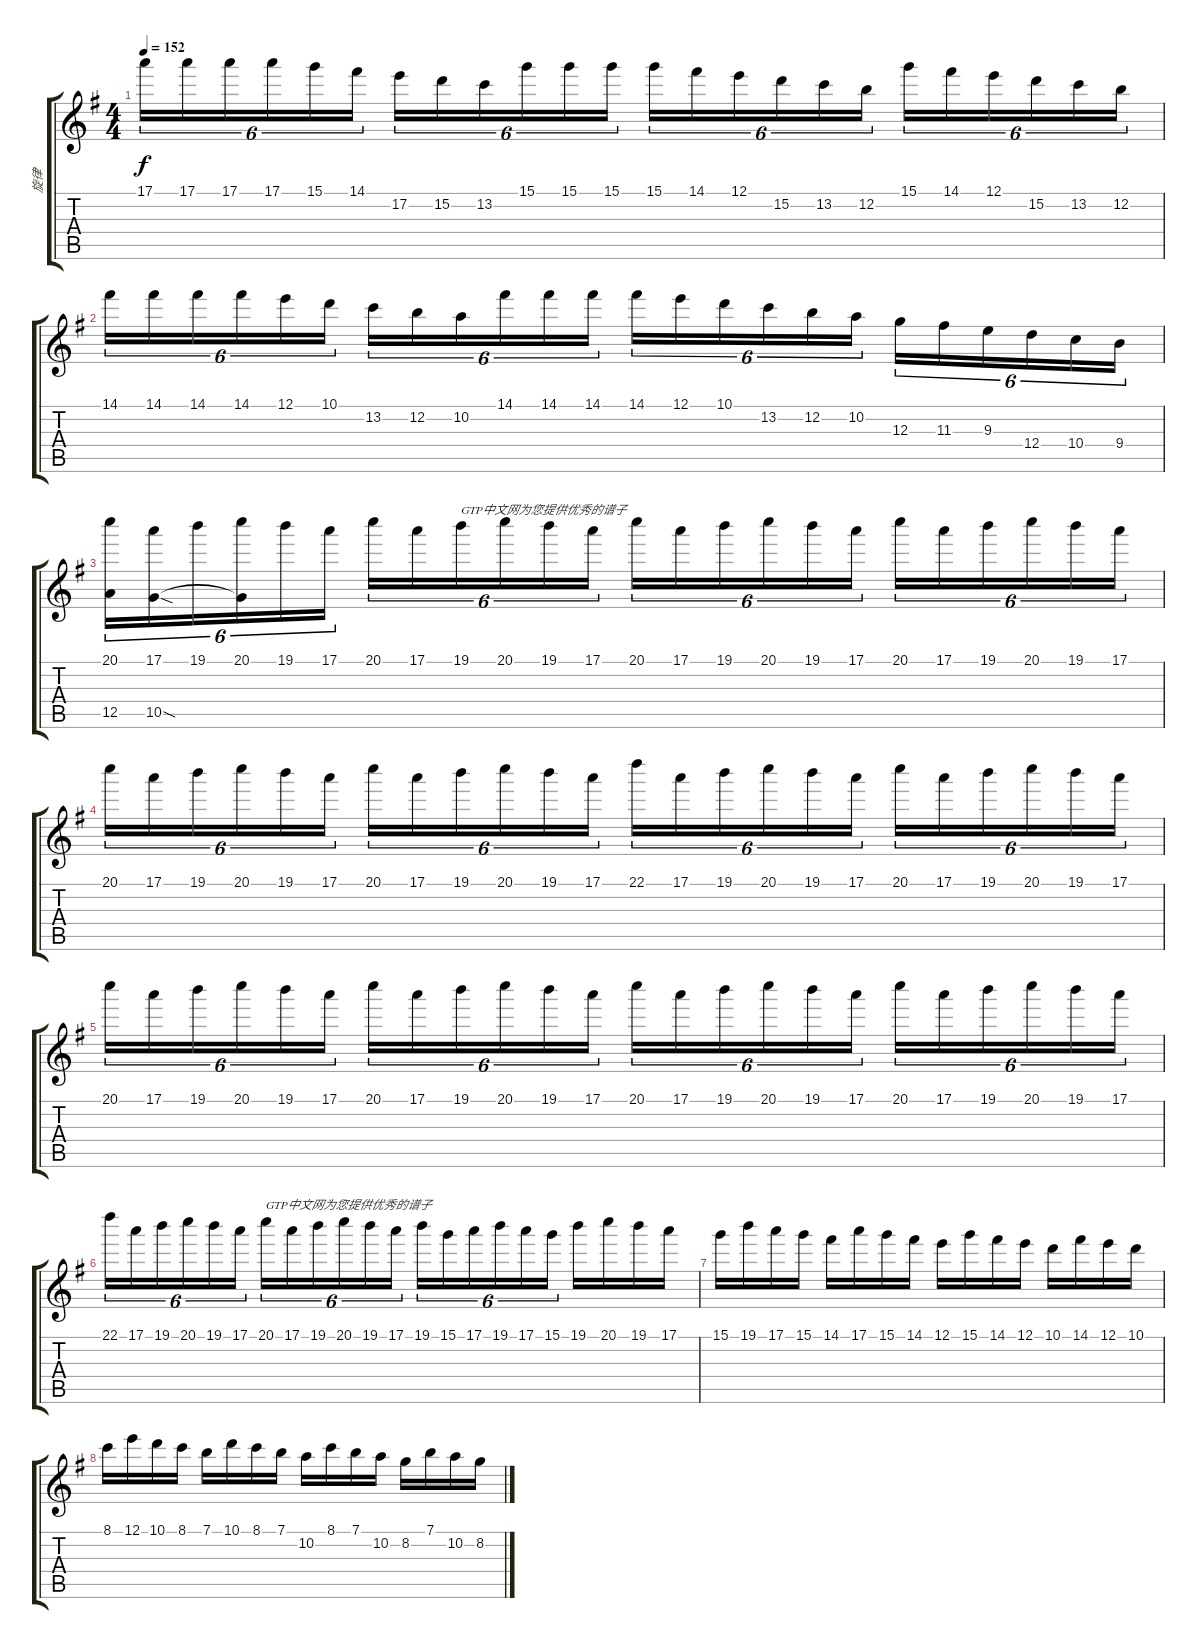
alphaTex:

\track ("旋律" "旋律") {instrument overdrivenguitar}
\staff {score tabs}
\tuning (E4 B3 G3 D3 A2 E2) {hide}
\ts (4 4)
\tempo 152
\clef g2
\ks g
17.1.16{tu (6 4) dy f} 17.1.16{tu (6 4)} 17.1.16{tu (6 4)} 17.1.16{tu (6 4)} 15.1.16{tu (6 4)} 14.1.16{tu (6 4)} 17.2.16{tu (6 4)} 15.2.16{tu (6 4)} 13.2.16{tu (6 4)} 15.1.16{tu (6 4)} 15.1.16{tu (6 4)} 15.1.16{tu (6 4)} 15.1.16{tu (6 4)} 14.1.16{tu (6 4)} 12.1.16{tu (6 4)} 15.2.16{tu (6 4)} 13.2.16{tu (6 4)} 12.2.16{tu (6 4)} 15.1.16{tu (6 4)} 14.1.16{tu (6 4)} 12.1.16{tu (6 4)} 15.2.16{tu (6 4)} 13.2.16{tu (6 4)} 12.2.16{tu (6 4)} |
14.1.16{tu (6 4)} 14.1.16{tu (6 4)} 14.1.16{tu (6 4)} 14.1.16{tu (6 4)} 12.1.16{tu (6 4)} 10.1.16{tu (6 4)} 13.2.16{tu (6 4)} 12.2.16{tu (6 4)} 10.2.16{tu (6 4)} 14.1.16{tu (6 4)} 14.1.16{tu (6 4)} 14.1.16{tu (6 4)} 14.1.16{tu (6 4)} 12.1.16{tu (6 4)} 10.1.16{tu (6 4)} 13.2.16{tu (6 4)} 12.2.16{tu (6 4)} 10.2.16{tu (6 4)} 12.3.16{tu (6 4)} 11.3.16{tu (6 4)} 9.3.16{tu (6 4)} 12.4.16{tu (6 4)} 10.4.16{tu (6 4)} 9.4.16{tu (6 4)} |
(20.1 12.5).16{tu (6 4)} (17.1 10.5{sod}).16{tu (6 4)} 19.1.16{tu (6 4)} (20.1 10.5{t}).16{tu (6 4)} 19.1.16{tu (6 4)} 17.1.16{tu (6 4)} 20.1.16{tu (6 4)} 17.1.16{tu (6 4)} 19.1.16{tu (6 4) txt "GTP中文网为您提供优秀的谱子"} 20.1.16{tu (6 4)} 19.1.16{tu (6 4)} 17.1.16{tu (6 4)} 20.1.16{tu (6 4)} 17.1.16{tu (6 4)} 19.1.16{tu (6 4)} 20.1.16{tu (6 4)} 19.1.16{tu (6 4)} 17.1.16{tu (6 4)} 20.1.16{tu (6 4)} 17.1.16{tu (6 4)} 19.1.16{tu (6 4)} 20.1.16{tu (6 4)} 19.1.16{tu (6 4)} 17.1.16{tu (6 4)} |
20.1.16{tu (6 4)} 17.1.16{tu (6 4)} 19.1.16{tu (6 4)} 20.1.16{tu (6 4)} 19.1.16{tu (6 4)} 17.1.16{tu (6 4)} 20.1.16{tu (6 4)} 17.1.16{tu (6 4)} 19.1.16{tu (6 4)} 20.1.16{tu (6 4)} 19.1.16{tu (6 4)} 17.1.16{tu (6 4)} 22.1.16{tu (6 4)} 17.1.16{tu (6 4)} 19.1.16{tu (6 4)} 20.1.16{tu (6 4)} 19.1.16{tu (6 4)} 17.1.16{tu (6 4)} 20.1.16{tu (6 4)} 17.1.16{tu (6 4)} 19.1.16{tu (6 4)} 20.1.16{tu (6 4)} 19.1.16{tu (6 4)} 17.1.16{tu (6 4)} |
20.1.16{tu (6 4)} 17.1.16{tu (6 4)} 19.1.16{tu (6 4)} 20.1.16{tu (6 4)} 19.1.16{tu (6 4)} 17.1.16{tu (6 4)} 20.1.16{tu (6 4)} 17.1.16{tu (6 4)} 19.1.16{tu (6 4)} 20.1.16{tu (6 4)} 19.1.16{tu (6 4)} 17.1.16{tu (6 4)} 20.1.16{tu (6 4)} 17.1.16{tu (6 4)} 19.1.16{tu (6 4)} 20.1.16{tu (6 4)} 19.1.16{tu (6 4)} 17.1.16{tu (6 4)} 20.1.16{tu (6 4)} 17.1.16{tu (6 4)} 19.1.16{tu (6 4)} 20.1.16{tu (6 4)} 19.1.16{tu (6 4)} 17.1.16{tu (6 4)} |
22.1.16{tu (6 4)} 17.1.16{tu (6 4)} 19.1.16{tu (6 4)} 20.1.16{tu (6 4)} 19.1.16{tu (6 4)} 17.1.16{tu (6 4)} 20.1.16{tu (6 4) txt "GTP中文网为您提供优秀的谱子"} 17.1.16{tu (6 4)} 19.1.16{tu (6 4)} 20.1.16{tu (6 4)} 19.1.16{tu (6 4)} 17.1.16{tu (6 4)} 19.1.16{tu (6 4)} 15.1.16{tu (6 4)} 17.1.16{tu (6 4)} 19.1.16{tu (6 4)} 17.1.16{tu (6 4)} 15.1.16{tu (6 4)} 19.1.16 20.1.16 19.1.16 17.1.16 |
15.1.16 19.1.16 17.1.16 15.1.16 14.1.16 17.1.16 15.1.16 14.1.16 12.1.16 15.1.16 14.1.16 12.1.16 10.1.16 14.1.16 12.1.16 10.1.16 |
8.1.16 12.1.16 10.1.16 8.1.16 7.1.16 10.1.16 8.1.16 7.1.16 10.2.16 8.1.16 7.1.16 10.2.16 8.2.16 7.1.16 10.2.16 8.2.16
